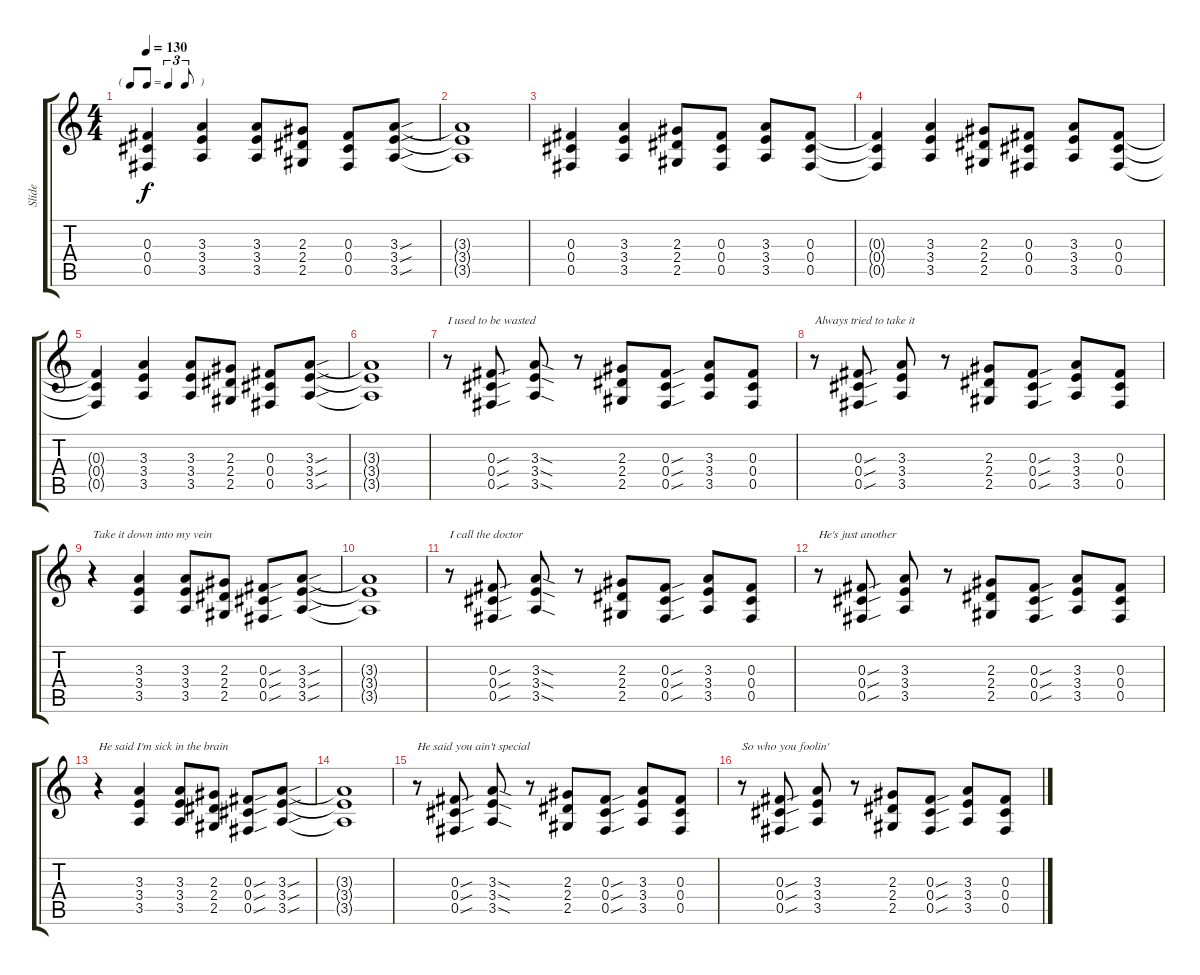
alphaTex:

\track ("Slide" "Slide") {instrument overdrivenguitar}
\staff {score tabs}
\tuning (Db4 Bb3 Gb3 Db3 Gb2 Db2) {hide}
\ts (4 4)
\tf triplet8th
\tempo 130
\clef g2
\ks c
(0.3{t} 0.4{t} 0.5{t}).4{dy f} (3.3 3.4 3.5).4 (3.3 3.4 3.5).8 (2.3 2.4 2.5).8 (0.3 0.4 0.5).8 (3.3{sou} 3.4{sou} 3.5{sou}).8 |
(3.3{t} 3.4{t} 3.5{t}).1 |
(0.3 0.4 0.5).4 (3.3 3.4 3.5).4 (2.3 2.4 2.5).8 (0.3 0.4 0.5).8 (3.3 3.4 3.5).8 (0.3 0.4 0.5).8 |
(0.3{t} 0.4{t} 0.5{t}).4 (3.3 3.4 3.5).4 (2.3 2.4 2.5).8 (0.3 0.4 0.5).8 (3.3 3.4 3.5).8 (0.3 0.4 0.5).8 |
(0.3{t} 0.4{t} 0.5{t}).4 (3.3 3.4 3.5).4 (3.3 3.4 3.5).8 (2.3 2.4 2.5).8 (0.3 0.4 0.5).8 (3.3{sou} 3.4{sou} 3.5{sou}).8 |
(3.3{t} 3.4{t} 3.5{t}).1 |
r.8{txt "I used to be wasted"} (0.3{sou} 0.4{sou} 0.5{sou}).8 (3.3{sod} 3.4{sod} 3.5{sod}).8 r.8 (2.3 2.4 2.5).8 (0.3{sou} 0.4{sou} 0.5{sou}).8 (3.3 3.4 3.5).8 (0.3 0.4 0.5).8 |
r.8{txt "Always tried to take it"} (0.3{sou} 0.4{sou} 0.5{sou}).8 (3.3 3.4 3.5).8 r.8 (2.3 2.4 2.5).8 (0.3{sou} 0.4{sou} 0.5{sou}).8 (3.3 3.4 3.5).8 (0.3 0.4 0.5).8 |
r.4{txt "Take it down into my vein"} (3.3 3.4 3.5).4 (3.3 3.4 3.5).8 (2.3 2.4 2.5).8 (0.3{sou} 0.4{sou} 0.5{sou}).8 (3.3{sou} 3.4{sou} 3.5{sou}).8 |
(3.3{t} 3.4{t} 3.5{t}).1 |
r.8{txt "I call the doctor"} (0.3{sou} 0.4{sou} 0.5{sou}).8 (3.3{sod} 3.4{sod} 3.5{sod}).8 r.8 (2.3 2.4 2.5).8 (0.3{sou} 0.4{sou} 0.5{sou}).8 (3.3 3.4 3.5).8 (0.3 0.4 0.5).8 |
r.8{txt "He's just another"} (0.3{sou} 0.4{sou} 0.5{sou}).8 (3.3 3.4 3.5).8 r.8 (2.3 2.4 2.5).8 (0.3{sou} 0.4{sou} 0.5{sou}).8 (3.3 3.4 3.5).8 (0.3 0.4 0.5).8 |
r.4{txt "He said I'm sick in the brain"} (3.3 3.4 3.5).4 (3.3 3.4 3.5).8 (2.3 2.4 2.5).8 (0.3{sou} 0.4{sou} 0.5{sou}).8 (3.3{sou} 3.4{sou} 3.5{sou}).8 |
(3.3{t} 3.4{t} 3.5{t}).1 |
r.8{txt "He said you ain't special"} (0.3{sou} 0.4{sou} 0.5{sou}).8 (3.3{sod} 3.4{sod} 3.5{sod}).8 r.8 (2.3 2.4 2.5).8 (0.3{sou} 0.4{sou} 0.5{sou}).8 (3.3 3.4 3.5).8 (0.3 0.4 0.5).8 |
r.8{txt "So who you foolin'"} (0.3{sou} 0.4{sou} 0.5{sou}).8 (3.3 3.4 3.5).8 r.8 (2.3 2.4 2.5).8 (0.3{sou} 0.4{sou} 0.5{sou}).8 (3.3 3.4 3.5).8 (0.3 0.4 0.5).8
